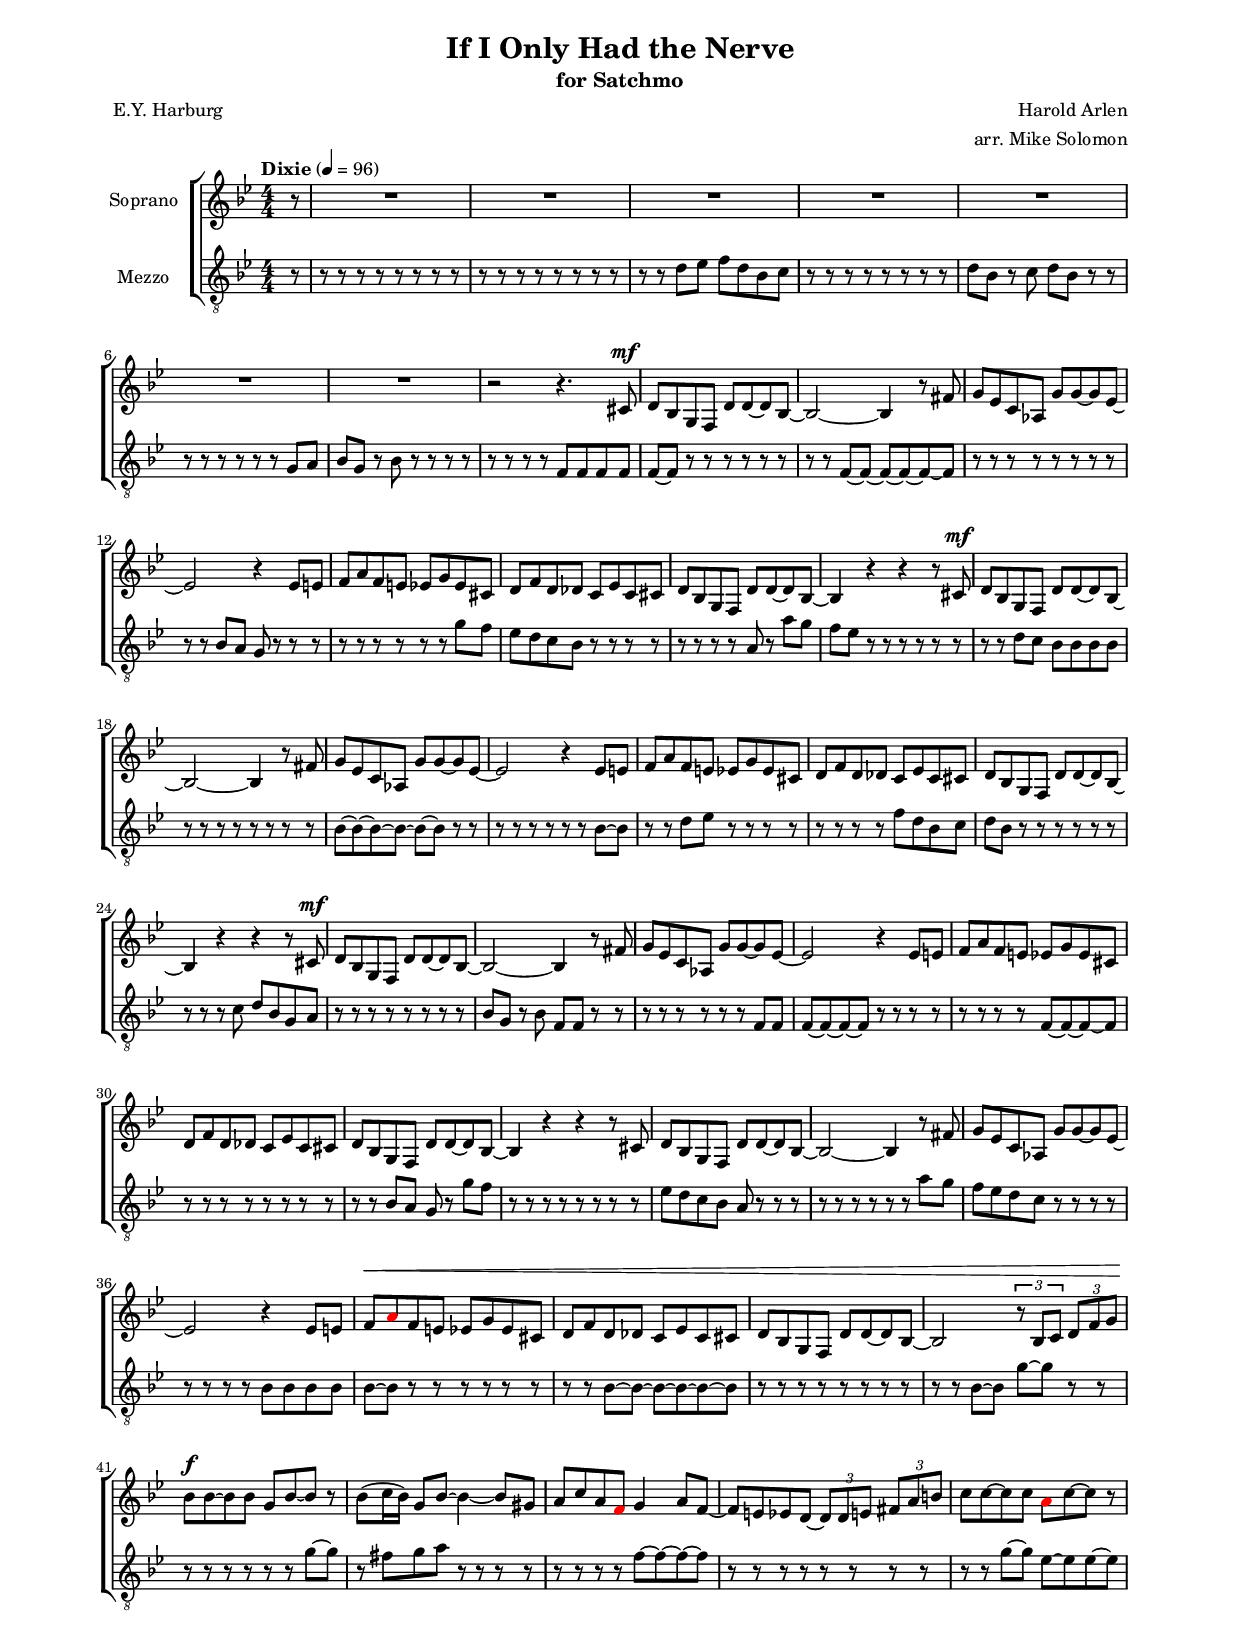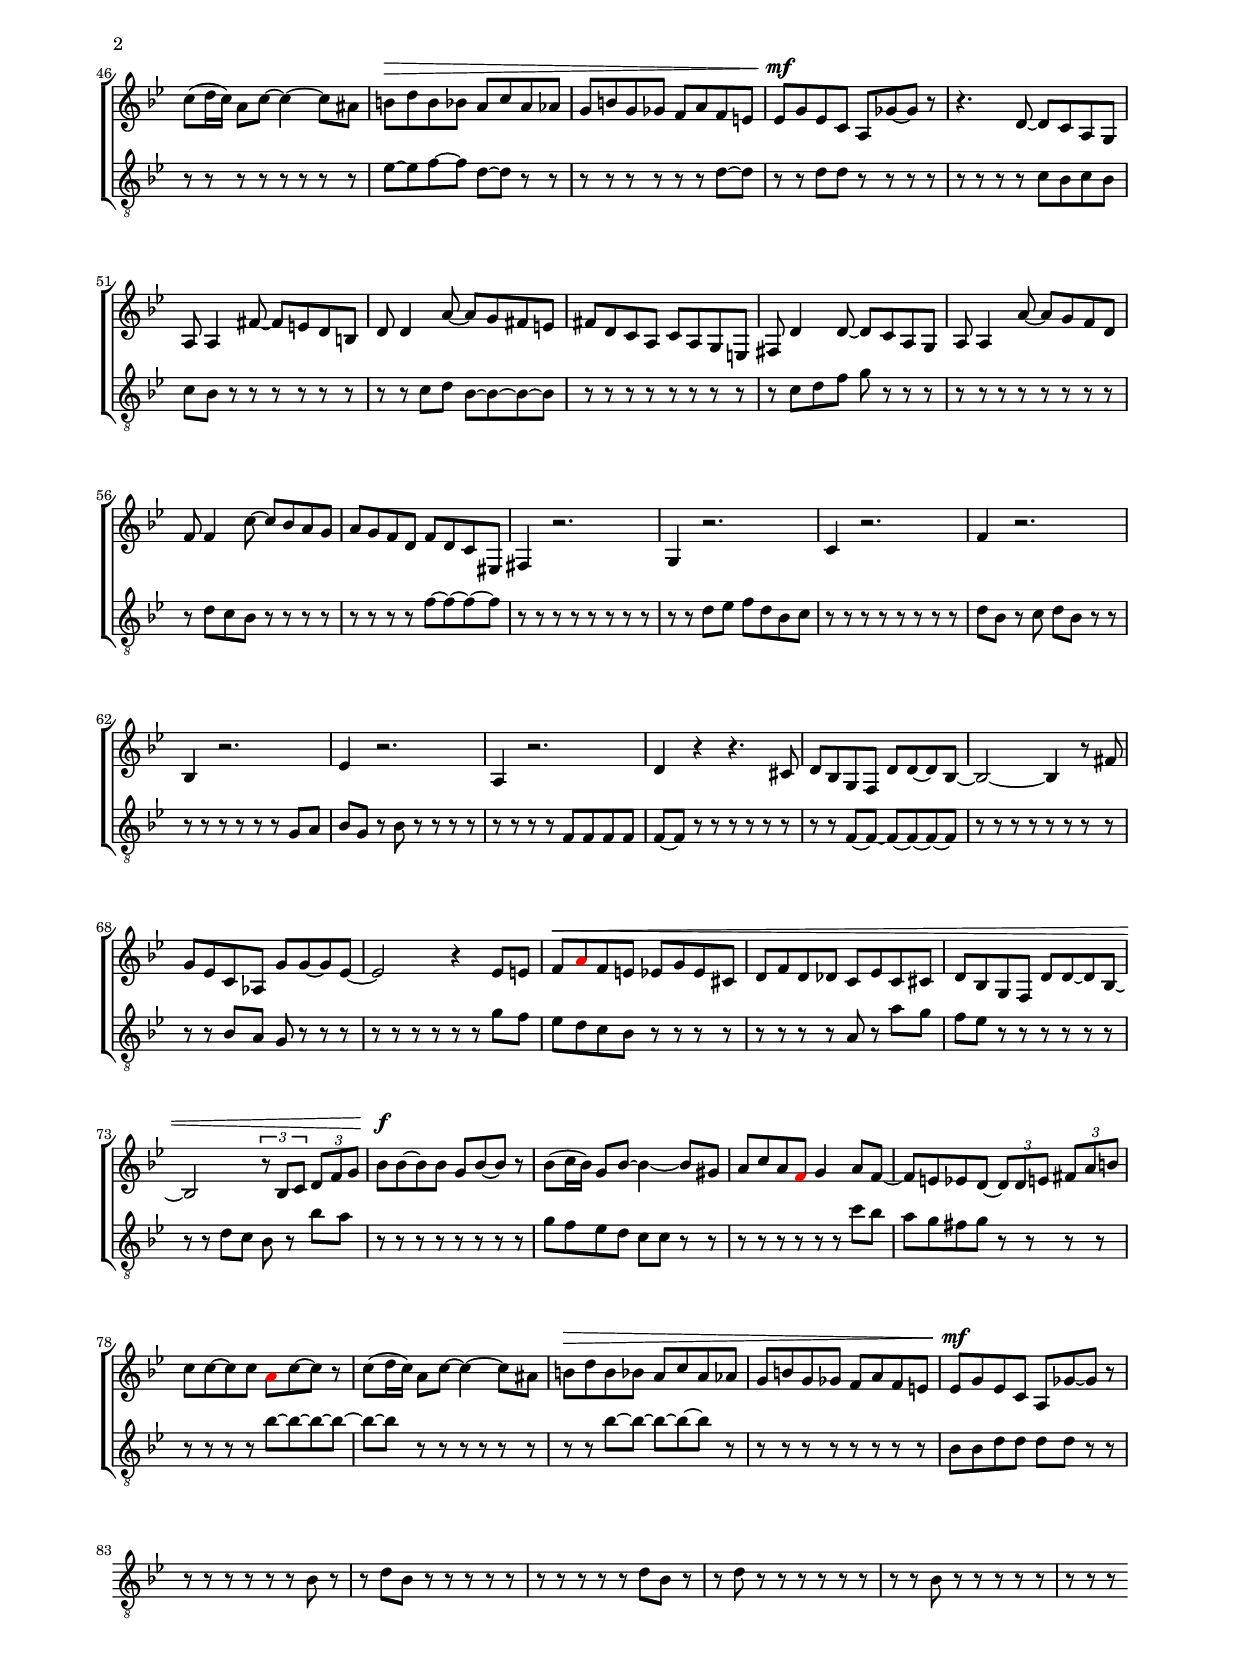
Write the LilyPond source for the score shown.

\version "2.19.0"
\include "defs-devel.ly"

marD = \markup \null
elsD = \markup \null
mikD = \markup \null
rynZ = \markup \null
desD = \markup \null

#(set-global-staff-size 15.87)
autoBeamInstruction = \autoBeamOn

solo = \markup \italic "solo"
psolo = \markup \italic "(solo)"
skat = \markup \italic "sit skat"
shoot = \markup \italic "SYT"

\header {
  title = "If I Only Had the Nerve"
  subtitle = "for Satchmo"
  %title = "Somewhere Over the Rainbow"
  composer = "Harold Arlen"
  poet = "E.Y. Harburg"
  arranger = "arr. Mike Solomon"
  %arranger = "arr. (anon)"
}
\paper {
  #(define fonts
    (set-global-fonts
    #:music "lilyjazz"
    #:brace "lilyjazz"
    #:roman "LilyJAZZText"
    #:sans "LilyJAZZChord"
    #:factor (/ staff-height pt 20)
  ))
  ragged-right = ##f
  left-margin = 0.75\in
  right-margin = 0.75\in
  top-margin = 0.5\in
  bottom-margin = 0.6\in
  ragged-last-bottom = ##f
  %max-systems-per-page = #2
  %oddHeaderMarkup = "FIRST FULL DRAFT 20.10.14 4:44"
  %evenHeaderMarkup = "FIRST FULL DRAFT 20.10.14 4:44"
}


#(ly:set-option 'point-and-click #f)

#(set-global-staff-size 15.87)

railroad =  {
  \once \override BreathingSign.text = \markup \musicglyph #"scripts.caesura.straight"
  \breathe
}
myred = \once \override NoteHead #'color = #red

php = \once \override Hairpin.stencil = #(parenthesize-callback ly:hairpin::print)

\paper {
  footnote-separator-markup = \markup { \column { " "\override #`(span-factor . 1/5) { \draw-hline } }}
  footnote-padding = 1\mm
  top-system-spacing = #'((basic-distance . 1) (minimum-distance . 0) (padding . 1) (stretchability . 40))
  bottom-system-spacing = #'((basic-distance . 1) (minimum-distance . 0) (padding . 1) (stretchability . 50))
  ragged-right = ##f
}

prefatoryMatter = {
  \key bes \major
  \autoBeamInstruction
  \time 4/4
}

scorePrefatoryMatter = {
  \prefatoryMatter
  \partial 8
}

midiPrefatoryMatter = {
  \prefatoryMatter
  \partial 8
}

theme = \relative c {
  cis8-\tag #'first \mf |
  d8 bes8 g8 f8 d'8 d8 ~ d8 bes8 ~ |
  bes2 ~ bes4 r8 fis'8 |
  g8 ees8 c8 aes8 g'8 g8 ~ g8 ees8 ~ |
  ees2 r4 ees8 e8 |
  f8-\tag #'second \< \tag #'second { \rred } a8 f8 e8 ees8 g8 ees8 cis8 |
  d8 f8 d8 des8 c8 ees8 c8 cis8 |
  d8 bes8 g8 f8 d'8 d8 ~ d8 bes8 ~ |
  \tag #'first { bes4 }
  \tag #'second { bes2 }
}

marks = {
  \tempo "Dixie" 4=96
  \time 4/4
  \set Score.tempoWholesPerMinute = #(ly:make-moment (* 3 96) 8 0 0)
  \partial 8 s8
  \repeat unfold 200 \unfoldSwing #96
}

soprano = \transpose c c {
  r8
  R1*7
  r2 r4.
  \repeat unfold 3 {
    \transpose c c' \removeWithTag #'second \theme
    r4 r4 r8
  }
  \transpose c c' \removeWithTag #'first \theme
  \relative c' {
    \times 2/3 { r8 bes c } \times 2/3 { d f g } |
    bes8\f bes8 ~ bes8 bes8 g8 bes8 ~ bes8 r8 |
    bes8 ( c16 bes ) g8 bes8 ~ bes4 ~ bes8 gis8 |
    a8 c8 a8 \rred f8 g4 a8 f8 ~ |
    f8 e8 ees8 d8 ~ \times 2/3 { d d e } \times 2/3 { fis a b } |
    c8 c8 ~ c8 c8 \rred a8 c8 ~ c8 r8 |
    c8 ( d16 c ) a8 c8 ~ c4 ~ c8 ais8 |
    b8\> d8 b8 bes8 a8 c8 a8 aes8 |
    g8 b8 g8 ges8 f8 a8 f8 e8 |
    ees8\mf g8 ees8 c8 a8 ges'8 ~ ges8 r8 |
    r4. d8 ~ d c a g |
    a a4 fis'8 ~ fis e d b |
    d d4 a'8 ~ a g fis e |
    fis d c a c a g e |
    fis d'4 d8 ~ d c a g |
    a a4 a'8 ~ a g f d |
    f f4 c'8 ~ c bes a g |
    a g f d f d c eis, |
    fis4 r2. |
    g4 r2. |
    c4 r2. |
    f4 r2. |
    bes,4 r2. |
    ees4 r2. |
    a,4 r2. |
    d4 r4 r4. 
  }
  \transpose c c' \removeWithTag #'first \theme
  \relative c' {
      \times 2/3 { r8 bes c } \times 2/3 { d f g } |
      bes8\f bes8 ~ bes8 bes8 g8 bes8 ~ bes8 r8 |
      bes8 ( c16 bes ) g8 bes8 ~ bes4 ~ bes8 gis8 |
      a8 c8 a8 \rred f8 g4 a8 f8 ~ |
      f8 e8 ees8 d8 ~ \times 2/3 { d d e } \times 2/3 { fis a b } |
      c8 c8 ~ c8 c8 \rred a8 c8 ~ c8 r8 |
      c8 ( d16 c ) a8 c8 ~ c4 ~ c8 ais8 |
      b8\> d8 b8 bes8 a8 c8 a8 aes8 |
      g8 b8 g8 ges8 f8 a8 f8 e8 |
      ees8\mf g8 ees8 c8 a8 ges'8 ~ ges8 r8 |
  }
}

sopranoWords = \lyricmode {
}

test = \transpose c c, {
  \clef "treble_8"
  \transpose g g { r8
r8
r8
r8
r8
r8
r8
r8
r8
r8
r8
r8
r8
r8
r8
r8
r8
r8
r8
d''8
ees''8
f''8
d''8
bes'8
c''8
r8
r8
r8
r8
r8
r8
r8
r8
d''8
bes'8
r8
c''8
d''8
bes'8
r8
r8
r8
r8
r8
r8
r8
r8
g'8
a'8
bes'8
g'8
r8
bes'8
r8
r8
r8
r8
r8
r8
r8
r8
f'8
f'8
f'8
f'8
f'8 ~
f'8
r8
r8
r8
r8
r8
r8
r8
r8
f'8 ~
f'8 ~
f'8 ~
f'8 ~
f'8 ~
f'8
r8
r8
r8
r8
r8
r8
r8
r8
r8
r8
bes'8
a'8
g'8
r8
r8
r8
r8
r8
r8
r8
r8
r8
g''8
f''8
ees''8
d''8
c''8
bes'8
r8
r8
r8
r8
r8
r8
r8
r8
a'8
r8
a''8
g''8
f''8
ees''8
r8
r8
r8
r8
r8
r8
r8
r8
d''8
c''8
bes'8
bes'8
bes'8
bes'8
r8
r8
r8
r8
r8
r8
r8
r8
bes'8 ~
bes'8 ~
bes'8 ~
bes'8 ~
bes'8 ~
bes'8
r8
r8
r8
r8
r8
r8
r8
r8
bes'8 ~
bes'8
r8
r8
d''8
ees''8
r8
r8
r8
r8
r8
r8
r8
r8
f''8
d''8
bes'8
c''8
d''8
bes'8
r8
r8
r8
r8
r8
r8
r8
r8
r8
c''8
d''8
bes'8
g'8
a'8
r8
r8
r8
r8
r8
r8
r8
r8
bes'8
g'8
r8
bes'8
f'8
f'8
r8
r8
r8
r8
r8
r8
r8
r8
f'8
f'8
f'8 ~
f'8 ~
f'8 ~
f'8
r8
r8
r8
r8
r8
r8
r8
r8
f'8 ~
f'8 ~
f'8 ~
f'8
r8
r8
r8
r8
r8
r8
r8
r8
r8
r8
bes'8
a'8
g'8
r8
g''8
f''8
r8
r8
r8
r8
r8
r8
r8
r8
ees''8
d''8
c''8
bes'8
a'8
r8
r8
r8
r8
r8
r8
r8
r8
r8
a''8
g''8
f''8
ees''8
d''8
c''8
r8
r8
r8
r8
r8
r8
r8
r8
bes'8
bes'8
bes'8
bes'8
bes'8 ~
bes'8
r8
r8
r8
r8
r8
r8
r8
r8
bes'8 ~
bes'8 ~
bes'8 ~
bes'8 ~
bes'8 ~
bes'8
r8
r8
r8
r8
r8
r8
r8
r8
r8
r8
bes'8 ~
bes'8
g''8 ~
g''8
r8
r8
r8
r8
r8
r8
r8
r8
g''8 ~
g''8
r8
fis''8
g''8
a''8
r8
r8
r8
r8
r8
r8
r8
r8
f''8 ~
f''8 ~
f''8 ~
f''8
r8
r8
r8
r8
r8
r8
r8
r8
r8
r8
g''8 ~
g''8
ees''8 ~
ees''8
ees''8 ~
ees''8
r8
r8
r8
r8
r8
r8
r8
r8
ees''8 ~
ees''8
f''8 ~
f''8
d''8 ~
d''8
r8
r8
r8
r8
r8
r8
r8
r8
d''8 ~
d''8
r8
r8
d''8
d''8
r8
r8
r8
r8
r8
r8
r8
r8
c''8
bes'8
c''8
bes'8
c''8
bes'8
r8
r8
r8
r8
r8
r8
r8
r8
c''8
d''8
bes'8 ~
bes'8 ~
bes'8 ~
bes'8
r8
r8
r8
r8
r8
r8
r8
r8
r8
c''8
d''8
f''8
g''8
r8
r8
r8
r8
r8
r8
r8
r8
r8
r8
r8
r8
d''8
c''8
bes'8
r8
r8
r8
r8
r8
r8
r8
r8
f''8 ~
f''8 ~
f''8 ~
f''8
r8
r8
r8
r8
r8
r8
r8
r8
r8
r8
d''8
ees''8
f''8
d''8
bes'8
c''8
r8
r8
r8
r8
r8
r8
r8
r8
d''8
bes'8
r8
c''8
d''8
bes'8
r8
r8
r8
r8
r8
r8
r8
r8
g'8
a'8
bes'8
g'8
r8
bes'8
r8
r8
r8
r8
r8
r8
r8
r8
f'8
f'8
f'8
f'8
f'8 ~
f'8
r8
r8
r8
r8
r8
r8
r8
r8
f'8 ~
f'8 ~
f'8 ~
f'8 ~
f'8 ~
f'8
r8
r8
r8
r8
r8
r8
r8
r8
r8
r8
bes'8
a'8
g'8
r8
r8
r8
r8
r8
r8
r8
r8
r8
g''8
f''8
ees''8
d''8
c''8
bes'8
r8
r8
r8
r8
r8
r8
r8
r8
a'8
r8
a''8
g''8
f''8
ees''8
r8
r8
r8
r8
r8
r8
r8
r8
d''8
c''8
bes'8
r8
bes''8
a''8
r8
r8
r8
r8
r8
r8
r8
r8
g''8
f''8
ees''8
d''8
c''8
c''8
r8
r8
r8
r8
r8
r8
r8
r8
c'''8
bes''8
a''8
g''8
fis''8
g''8
r8
r8
r8
r8
r8
r8
r8
r8
bes''8 ~
bes''8 ~
bes''8 ~
bes''8 ~
bes''8 ~
bes''8
r8
r8
r8
r8
r8
r8
r8
r8
bes''8 ~
bes''8 ~
bes''8 ~
bes''8 ~
bes''8
r8
r8
r8
r8
r8
r8
r8
r8
r8
bes'8
bes'8
d''8
d''8
d''8
d''8
r8
r8
r8
r8
r8
r8
r8
r8
bes'8
r8
r8
d''8
bes'8
r8
r8
r8
r8
r8
r8
r8
r8
r8
r8
d''8
bes'8
r8
r8
d''8
r8
r8
r8
r8
r8
r8
r8
r8
bes'8
r8
r8
r8
r8
r8
r8
r8
r8 }
}


\score {
  \new ChoirStaff <<
    \new Staff \with { instrumentName = \bitchName %shortInstrumentName = #"M."
} <<
      \new Voice = "soprano" { << { \numericTimeSignature
	\scorePrefatoryMatter
        \soprano
      } {
	\scorePrefatoryMatter
        \marks
      } >> }
      \new Lyrics \lyricsto "soprano" {
        \sopranoWords
      }
    >>
    \new Staff \with { instrumentName = \dortyName %shortInstrumentName = #"E."
} <<
      \new Voice = "mezzo" { \numericTimeSignature
	\scorePrefatoryMatter
        \test
      }
    >>
  >>
  \midi{}
  \layout {
    \context {
      \Voice
      \override TextScript #'layer = #6
      \override NoteHead #'layer = #7
      \override Glissando #'breakable = ##t
      \override TupletNumber #'breakable = ##t
      \override TupletBracket #'breakable = ##t
      \override DynamicLineSpanner.direction = #UP
      \remove "Forbid_line_break_engraver"
    }
    \context {
      \Staff
      %\consists "Metronome_mark_engraver"
      \override TimeSignature #'style = #'numbered
      \override StaffSymbol #'layer = #4
      \override TimeSignature #'layer = #3
      \override TimeSignature #'whiteout = ##t
    }
    \context {
      \Lyrics
      %\override LyricText #'whiteout = ##t
      \override LyricText #'layer = #6
    }
    \context {
      \Score
      %\remove "Metronome_mark_engraver"
      \override NonMusicalPaperColumn #'allow-loose-spacing = ##f
    }
  }
}
